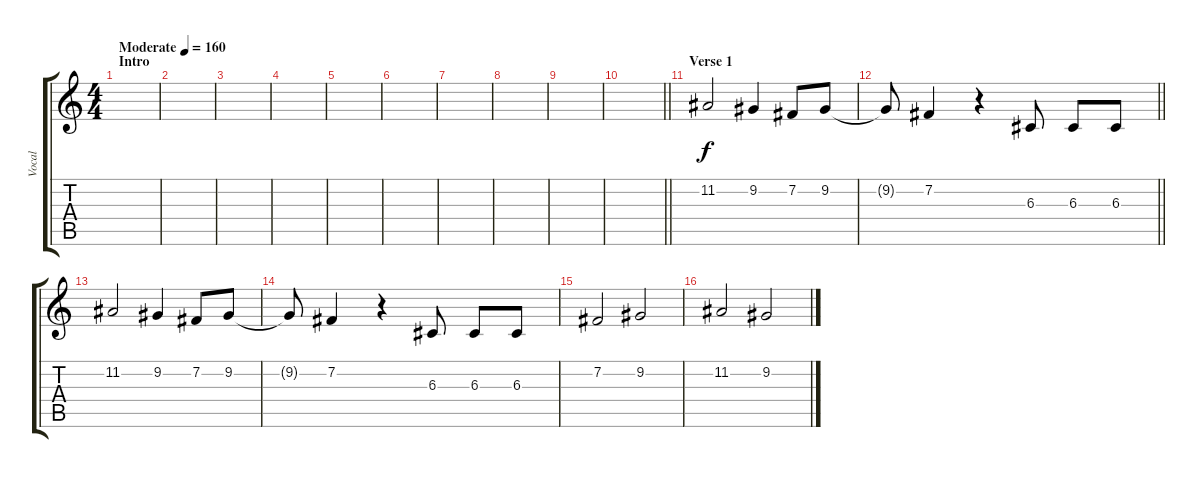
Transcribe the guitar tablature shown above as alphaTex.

\track ("Vocal" "Vocal") {instrument clarinet}
\staff {score tabs}
\tuning (E4 B3 G3 D3 A2 E2) {hide}
\ts (4 4)
\section ("" "Intro")
\tempo (160 "Moderate")
\clef g2
\ks c
|
|
|
|
|
|
|
|
|
\barLineRight lightlight
|
\section ("" "Verse 1")
11.2.2 9.2.4 7.2.8 9.2.8 |
\barLineRight lightlight
9.2{t}.8 7.2.4 r.4 6.3.8 6.3.8 6.3.8 |
11.2.2 9.2.4 7.2.8 9.2.8 |
9.2{t}.8 7.2.4 r.4 6.3.8 6.3.8 6.3.8 |
7.2.2 9.2.2 |
11.2.2 9.2.2
